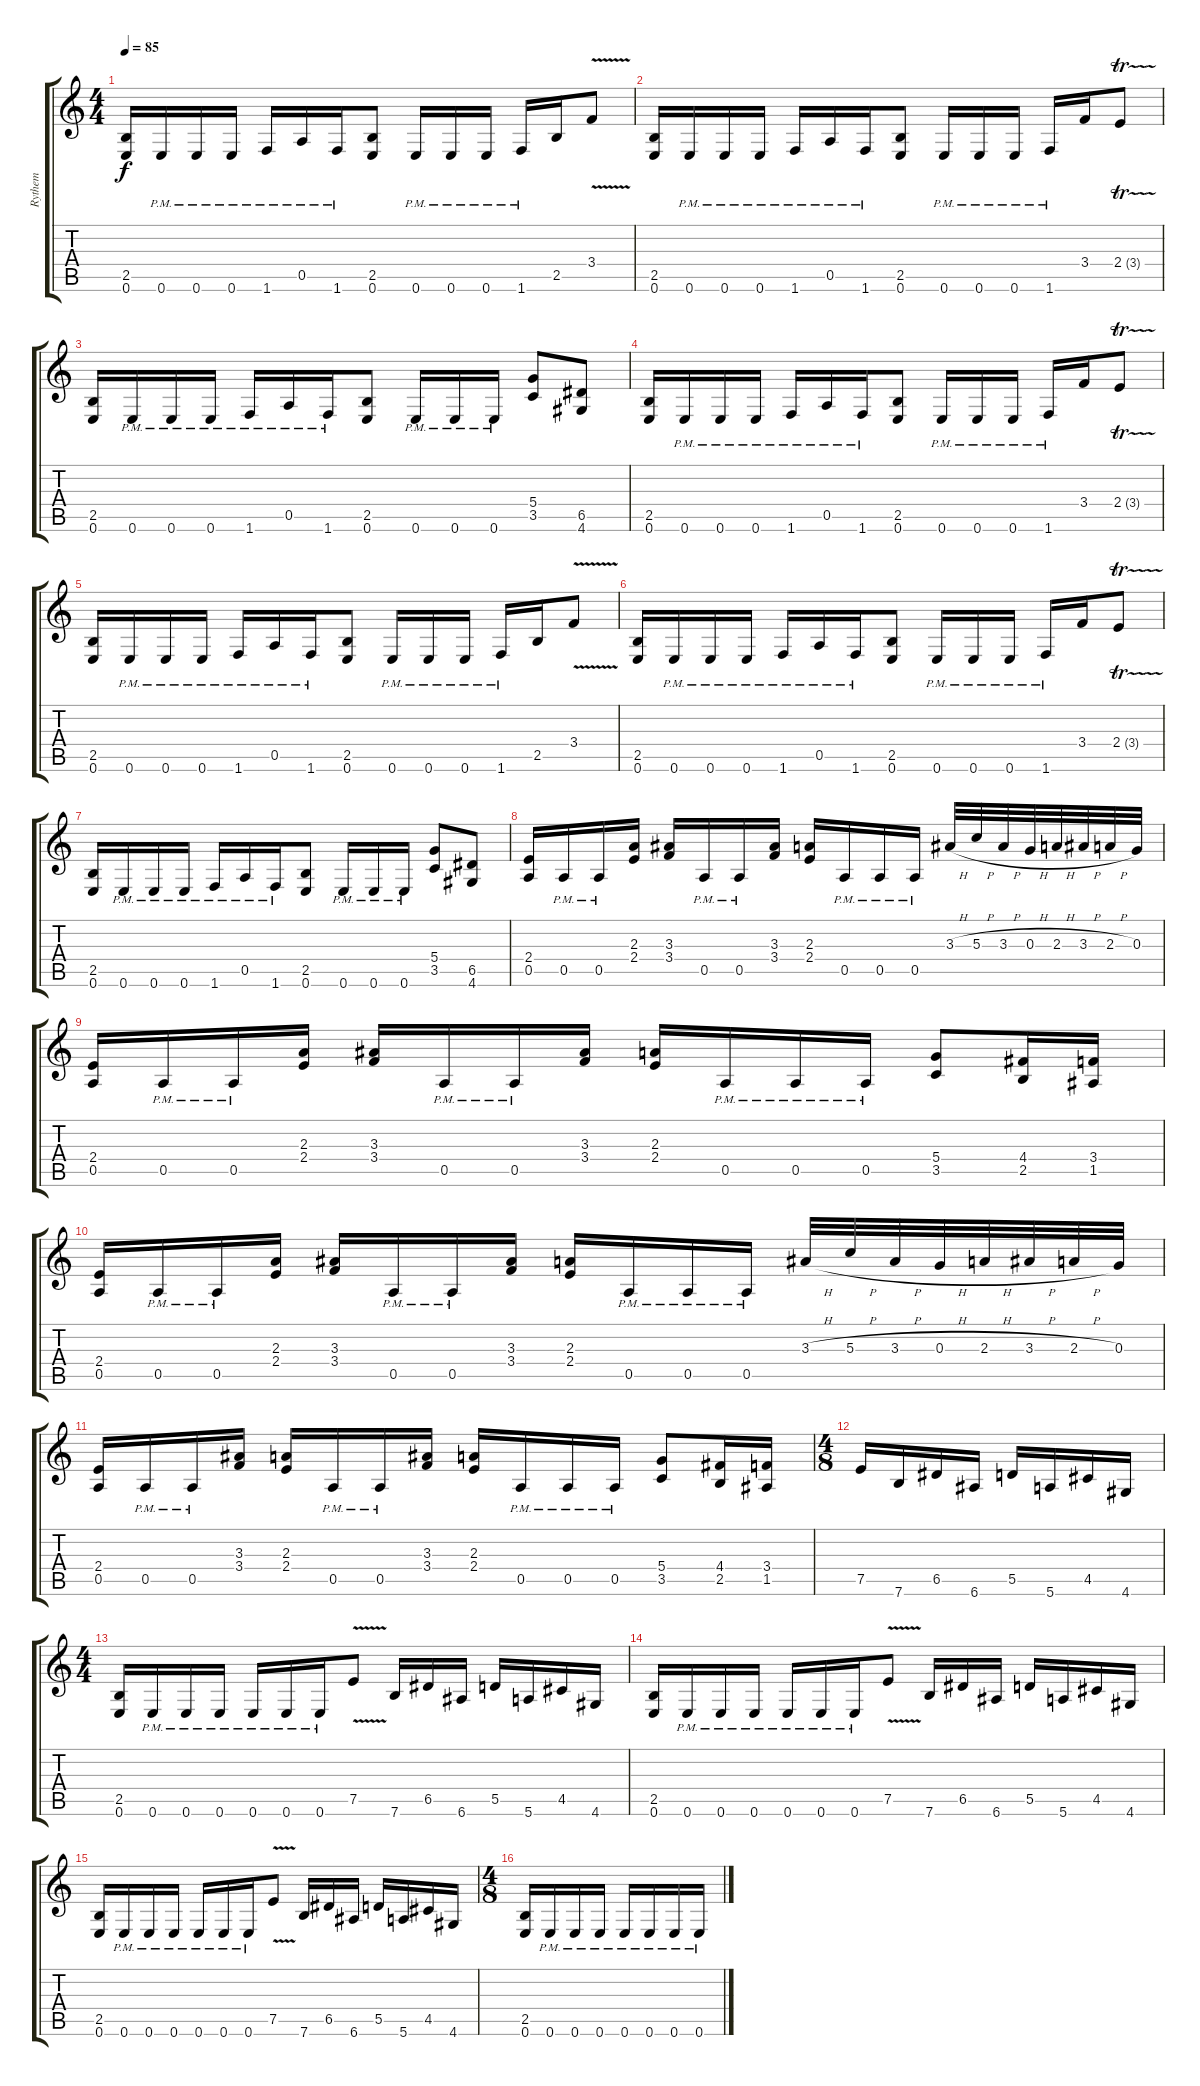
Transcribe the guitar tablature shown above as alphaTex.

\track ("Rythem" "Rythem") {instrument distortionguitar}
\staff {score tabs}
\tuning (E4 B3 G3 D3 A2 E2) {hide}
\ts (4 4)
\tempo 85
\clef g2
\ks c
(2.5 0.6).16{dy f} 0.6{pm}.16 0.6{pm}.16 0.6{pm}.16 1.6{pm}.16 0.5{pm}.16 1.6{pm}.16 (2.5 0.6).8 0.6{pm}.16 0.6{pm}.16 0.6{pm}.16 1.6{pm}.16 2.5.16 3.4{v}.8 |
(2.5 0.6).16 0.6{pm}.16 0.6{pm}.16 0.6{pm}.16 1.6{pm}.16 0.5{pm}.16 1.6{pm}.16 (2.5 0.6).8 0.6{pm}.16 0.6{pm}.16 0.6{pm}.16 1.6{pm}.16 3.4.16 2.4{tr (3 64)}.8 |
(2.5 0.6).16 0.6{pm}.16 0.6{pm}.16 0.6{pm}.16 1.6{pm}.16 0.5{pm}.16 1.6{pm}.16 (2.5 0.6).8 0.6{pm}.16 0.6{pm}.16 0.6{pm}.16 (5.4 3.5).8 (6.5 4.6).8 |
(2.5 0.6).16 0.6{pm}.16 0.6{pm}.16 0.6{pm}.16 1.6{pm}.16 0.5{pm}.16 1.6{pm}.16 (2.5 0.6).8 0.6{pm}.16 0.6{pm}.16 0.6{pm}.16 1.6{pm}.16 3.4.16 2.4{tr (3 64)}.8 |
(2.5 0.6).16 0.6{pm}.16 0.6{pm}.16 0.6{pm}.16 1.6{pm}.16 0.5{pm}.16 1.6{pm}.16 (2.5 0.6).8 0.6{pm}.16 0.6{pm}.16 0.6{pm}.16 1.6{pm}.16 2.5.16 3.4{v}.8 |
(2.5 0.6).16 0.6{pm}.16 0.6{pm}.16 0.6{pm}.16 1.6{pm}.16 0.5{pm}.16 1.6{pm}.16 (2.5 0.6).8 0.6{pm}.16 0.6{pm}.16 0.6{pm}.16 1.6{pm}.16 3.4.16 2.4{tr (3 64)}.8 |
(2.5 0.6).16 0.6{pm}.16 0.6{pm}.16 0.6{pm}.16 1.6{pm}.16 0.5{pm}.16 1.6{pm}.16 (2.5 0.6).8 0.6{pm}.16 0.6{pm}.16 0.6{pm}.16 (5.4 3.5).8 (6.5 4.6).8 |
(2.4 0.5).16 0.5{pm}.16 0.5{pm}.16 (2.3 2.4).16 (3.3 3.4).16 0.5{pm}.16 0.5{pm}.16 (3.3 3.4).16 (2.3 2.4).16 0.5{pm}.16 0.5{pm}.16 0.5{pm}.16 3.3{h}.32 5.3{h}.32 3.3{h}.32 0.3{h}.32 2.3{h}.32 3.3{h}.32 2.3{h}.32 0.3.32 |
(2.4 0.5).16 0.5{pm}.16 0.5{pm}.16 (2.3 2.4).16 (3.3 3.4).16 0.5{pm}.16 0.5{pm}.16 (3.3 3.4).16 (2.3 2.4).16 0.5{pm}.16 0.5{pm}.16 0.5{pm}.16 (5.4 3.5).8 (4.4 2.5).16 (3.4 1.5).16 |
(2.4 0.5).16 0.5{pm}.16 0.5{pm}.16 (2.3 2.4).16 (3.3 3.4).16 0.5{pm}.16 0.5{pm}.16 (3.3 3.4).16 (2.3 2.4).16 0.5{pm}.16 0.5{pm}.16 0.5{pm}.16 3.3{h}.32 5.3{h}.32 3.3{h}.32 0.3{h}.32 2.3{h}.32 3.3{h}.32 2.3{h}.32 0.3.32 |
(2.4 0.5).16 0.5{pm}.16 0.5{pm}.16 (3.3 3.4).16 (2.3 2.4).16 0.5{pm}.16 0.5{pm}.16 (3.3 3.4).16 (2.3 2.4).16 0.5{pm}.16 0.5{pm}.16 0.5{pm}.16 (5.4 3.5).8 (4.4 2.5).16 (3.4 1.5).16 |
\ts (4 8)
7.5.16 7.6.16 6.5.16 6.6.16 5.5.16 5.6.16 4.5.16 4.6.16 |
\ts (4 4)
(2.5 0.6).16 0.6{pm}.16 0.6{pm}.16 0.6{pm}.16 0.6{pm}.16 0.6{pm}.16 0.6{pm}.16 7.5{v}.8 7.6.16 6.5.16 6.6.16 5.5.16 5.6.16 4.5.16 4.6.16 |
(2.5 0.6).16 0.6{pm}.16 0.6{pm}.16 0.6{pm}.16 0.6{pm}.16 0.6{pm}.16 0.6{pm}.16 7.5{v}.8 7.6.16 6.5.16 6.6.16 5.5.16 5.6.16 4.5.16 4.6.16 |
(2.5 0.6).16 0.6{pm}.16 0.6{pm}.16 0.6{pm}.16 0.6{pm}.16 0.6{pm}.16 0.6{pm}.16 7.5{v}.8 7.6.16 6.5.16 6.6.16 5.5.16 5.6.16 4.5.16 4.6.16 |
\ts (4 8)
(2.5 0.6).16 0.6{pm}.16 0.6{pm}.16 0.6{pm}.16 0.6{pm}.16 0.6{pm}.16 0.6{pm}.16 0.6{pm}.16
